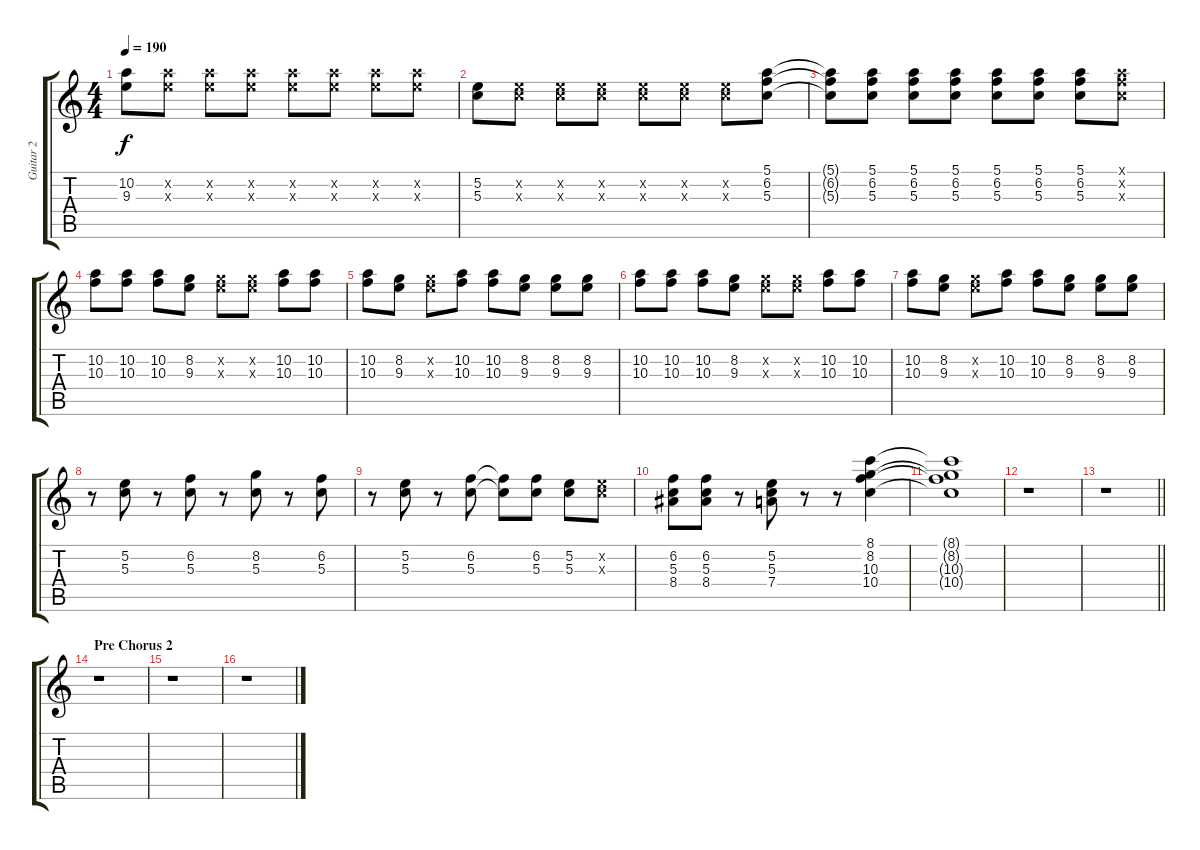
\track ("Guitar 2" "Guitar 2") {instrument overdrivenguitar}
\staff {score tabs}
\tuning (E4 B3 G3 D3 A2 E2) {hide}
\ts (4 4)
\tempo 190
\clef g2
\ks c
(10.2 9.3).8{dy f} (10.2{x} 9.3{x}).8 (10.2{x} 9.3{x}).8 (10.2{x} 9.3{x}).8 (10.2{x} 9.3{x}).8 (10.2{x} 9.3{x}).8 (10.2{x} 9.3{x}).8 (10.2{x} 9.3{x}).8 |
(5.2 5.3).8 (5.2{x} 5.3{x}).8 (5.2{x} 5.3{x}).8 (5.2{x} 5.3{x}).8 (5.2{x} 5.3{x}).8 (5.2{x} 5.3{x}).8 (5.2{x} 5.3{x}).8 (5.1 6.2 5.3).8 |
(5.1{t} 6.2{t} 5.3{t}).8 (5.1 6.2 5.3).8 (5.1 6.2 5.3).8 (5.1 6.2 5.3).8 (5.1 6.2 5.3).8 (5.1 6.2 5.3).8 (5.1 6.2 5.3).8 (5.1{x} 6.2{x} 5.3{x}).8 |
(10.2 10.3).8 (10.2 10.3).8 (10.2 10.3).8 (8.2 9.3).8 (8.2{x} 9.3{x}).8 (8.2{x} 9.3{x}).8 (10.2 10.3).8 (10.2 10.3).8 |
(10.2 10.3).8 (8.2 9.3).8 (8.2{x} 9.3{x}).8 (10.2 10.3).8 (10.2 10.3).8 (8.2 9.3).8 (8.2 9.3).8 (8.2 9.3).8 |
(10.2 10.3).8 (10.2 10.3).8 (10.2 10.3).8 (8.2 9.3).8 (8.2{x} 9.3{x}).8 (8.2{x} 9.3{x}).8 (10.2 10.3).8 (10.2 10.3).8 |
(10.2 10.3).8 (8.2 9.3).8 (8.2{x} 9.3{x}).8 (10.2 10.3).8 (10.2 10.3).8 (8.2 9.3).8 (8.2 9.3).8 (8.2 9.3).8 |
r.8 (5.2 5.3).8 r.8 (6.2 5.3).8 r.8 (8.2 5.3).8 r.8 (6.2 5.3).8 |
r.8 (5.2 5.3).8 r.8 (6.2 5.3).8 (6.2{t} 5.3{t}).8 (6.2 5.3).8 (5.2 5.3).8 (5.2{x} 5.3{x}).8 |
(6.2 5.3 8.4).8 (6.2 5.3 8.4).8 r.8 (5.2 5.3 7.4).8 r.8 r.8 (8.1 8.2 10.3 10.4).4 |
(8.1{t} 8.2{t} 10.3{t} 10.4{t}).1 |
r.1 |
\barLineRight lightlight
r.1 |
\section ("" "Pre Chorus 2")
r.1 |
r.1 |
r.1
